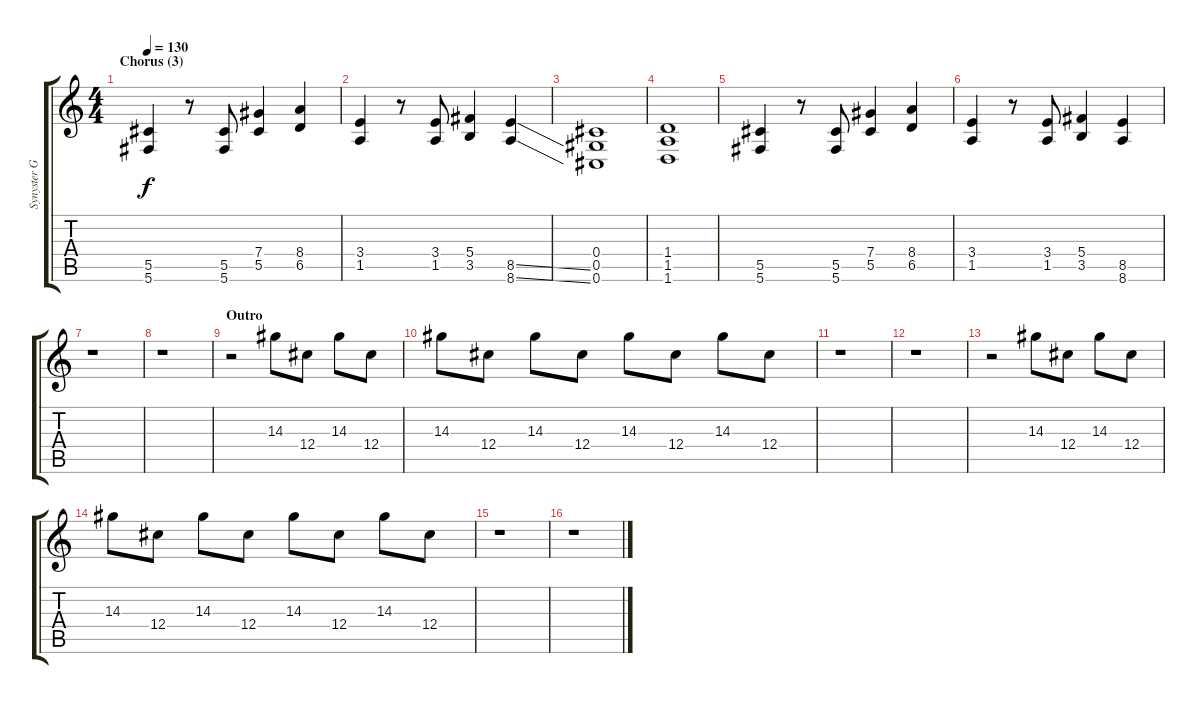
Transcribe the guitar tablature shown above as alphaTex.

\track ("Synyster Gates (Lead)" "Synyster G") {instrument distortionguitar}
\staff {score tabs}
\tuning (Eb4 Bb3 Gb3 Db3 Ab2 Db2) {hide}
\ts (4 4)
\section ("" "Chorus (3)")
\tempo 130
\clef g2
\ks c
(5.5 5.6).4{dy f} r.8 (5.5 5.6).8 (7.4 5.5).4 (8.4 6.5).4 |
(3.4 1.5).4 r.8 (3.4 1.5).8 (5.4 3.5).4 (8.5{ss} 8.6{ss}).4 |
(0.4 0.5 0.6).1 |
(1.4 1.5 1.6).1 |
(5.5 5.6).4 r.8 (5.5 5.6).8 (7.4 5.5).4 (8.4 6.5).4 |
(3.4 1.5).4 r.8 (3.4 1.5).8 (5.4 3.5).4 (8.5 8.6).4 |
r.1 |
r.1 |
\section ("" "Outro")
r.2 14.3.8 12.4.8 14.3.8 12.4.8 |
14.3.8 12.4.8 14.3.8 12.4.8 14.3.8 12.4.8 14.3.8 12.4.8 |
r.1 |
r.1 |
r.2 14.3.8 12.4.8 14.3.8 12.4.8 |
14.3.8 12.4.8 14.3.8 12.4.8 14.3.8 12.4.8 14.3.8 12.4.8 |
r.1 |
r.1
